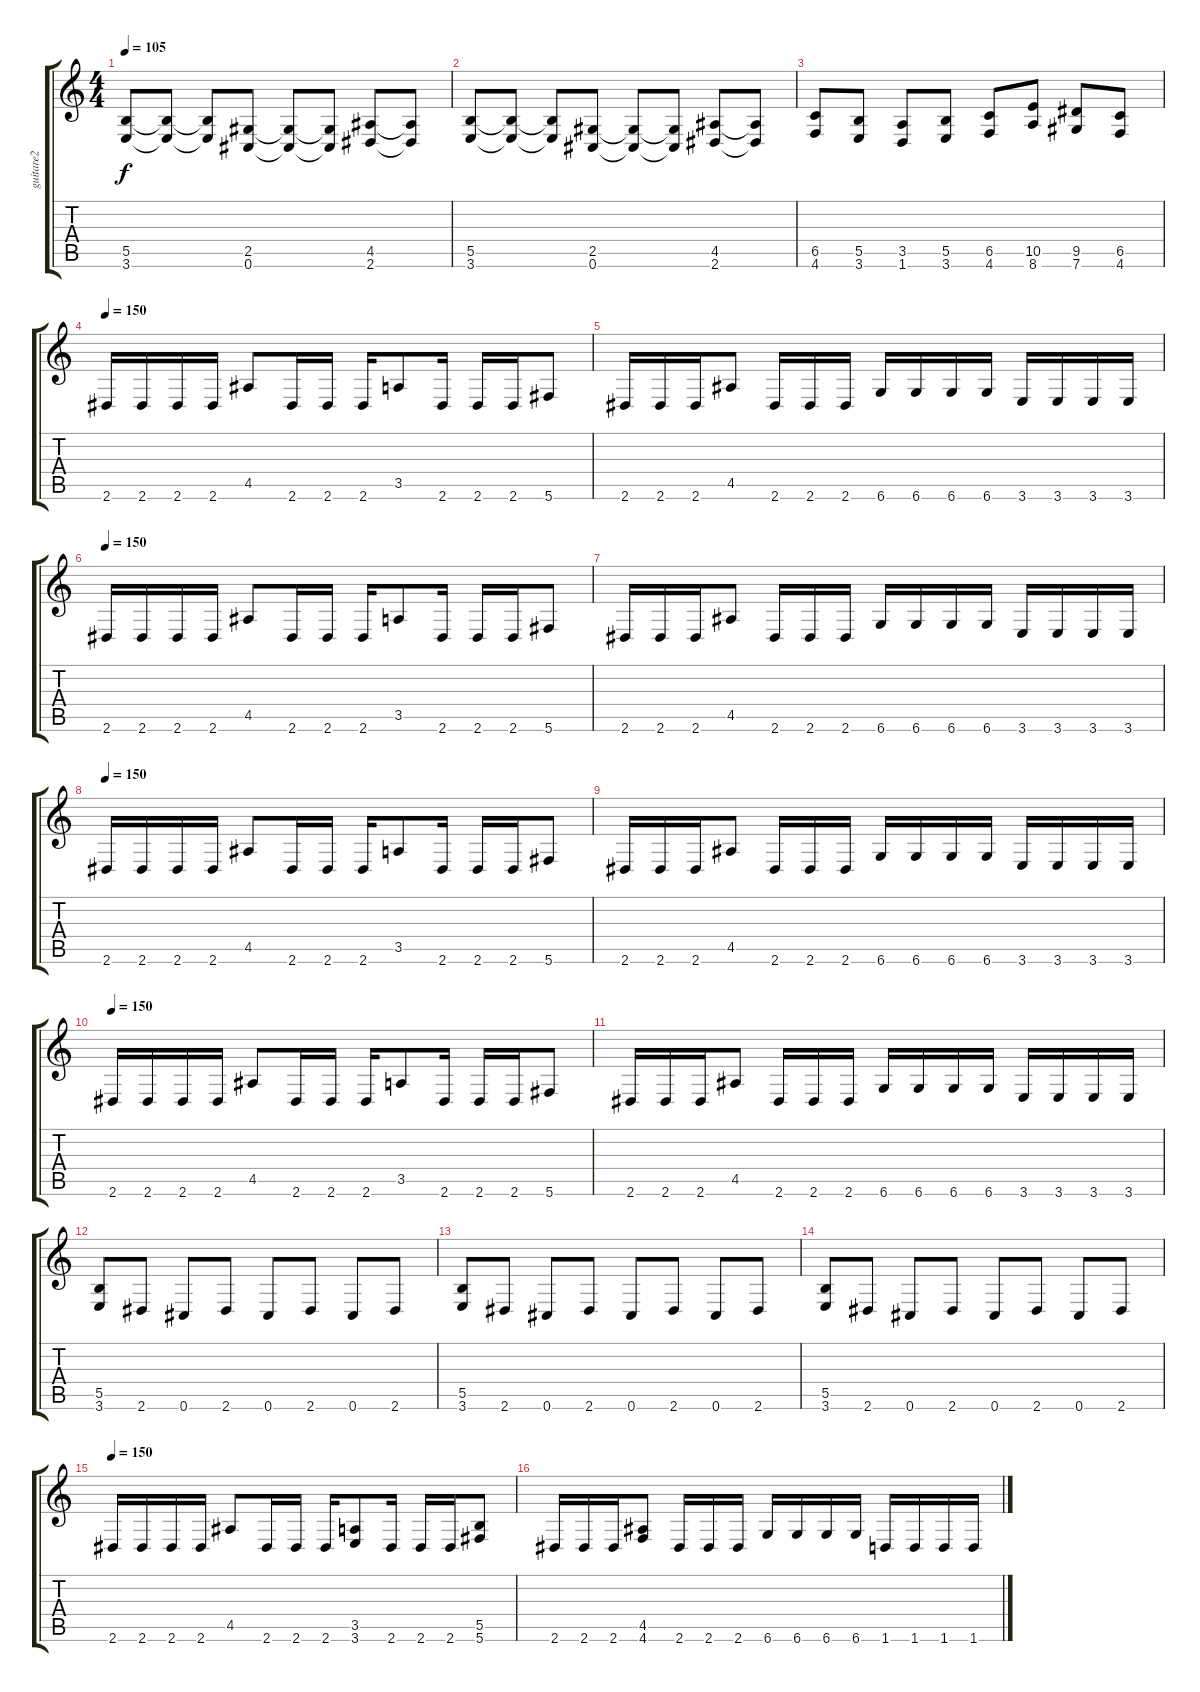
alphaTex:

\track ("guitare2" "guitare2") {instrument distortionguitar}
\staff {score tabs}
\tuning (Db4 Ab3 E3 B2 Gb2 Db2) {hide}
\ts (4 4)
\tempo 105
\clef g2
\ks c
(5.5 3.6).8{dy f} (5.5{t} 3.6{t}).8 (5.5{t} 3.6{t}).8 (2.5 0.6).8 (2.5{t} 0.6{t}).8 (2.5{t} 0.6{t}).8 (4.5 2.6).8 (4.5{t} 2.6{t}).8 |
(5.5 3.6).8 (5.5{t} 3.6{t}).8 (5.5{t} 3.6{t}).8 (2.5 0.6).8 (2.5{t} 0.6{t}).8 (2.5{t} 0.6{t}).8 (4.5 2.6).8 (4.5{t} 2.6{t}).8 |
(6.5 4.6).8 (5.5 3.6).8 (3.5 1.6).8 (5.5 3.6).8 (6.5 4.6).8 (10.5 8.6).8 (9.5 7.6).8 (6.5 4.6).8 |
\tempo 150
2.6.16 2.6.16 2.6.16 2.6.16 4.5.8 2.6.16 2.6.16 2.6.16 3.5.8 2.6.16 2.6.16 2.6.16 5.6.8 |
2.6.16 2.6.16 2.6.16 4.5.8 2.6.16 2.6.16 2.6.16 6.6.16 6.6.16 6.6.16 6.6.16 3.6.16 3.6.16 3.6.16 3.6.16 |
\tempo 150
2.6.16 2.6.16 2.6.16 2.6.16 4.5.8 2.6.16 2.6.16 2.6.16 3.5.8 2.6.16 2.6.16 2.6.16 5.6.8 |
2.6.16 2.6.16 2.6.16 4.5.8 2.6.16 2.6.16 2.6.16 6.6.16 6.6.16 6.6.16 6.6.16 3.6.16 3.6.16 3.6.16 3.6.16 |
\tempo 150
2.6.16 2.6.16 2.6.16 2.6.16 4.5.8 2.6.16 2.6.16 2.6.16 3.5.8 2.6.16 2.6.16 2.6.16 5.6.8 |
2.6.16 2.6.16 2.6.16 4.5.8 2.6.16 2.6.16 2.6.16 6.6.16 6.6.16 6.6.16 6.6.16 3.6.16 3.6.16 3.6.16 3.6.16 |
\tempo 150
2.6.16 2.6.16 2.6.16 2.6.16 4.5.8 2.6.16 2.6.16 2.6.16 3.5.8 2.6.16 2.6.16 2.6.16 5.6.8 |
2.6.16 2.6.16 2.6.16 4.5.8 2.6.16 2.6.16 2.6.16 6.6.16 6.6.16 6.6.16 6.6.16 3.6.16 3.6.16 3.6.16 3.6.16 |
(5.5 3.6).8 2.6.8 0.6.8 2.6.8 0.6.8 2.6.8 0.6.8 2.6.8 |
(5.5 3.6).8 2.6.8 0.6.8 2.6.8 0.6.8 2.6.8 0.6.8 2.6.8 |
(5.5 3.6).8 2.6.8 0.6.8 2.6.8 0.6.8 2.6.8 0.6.8 2.6.8 |
\tempo 150
2.6.16 2.6.16 2.6.16 2.6.16 4.5.8 2.6.16 2.6.16 2.6.16 (3.5 3.6).8 2.6.16 2.6.16 2.6.16 (5.5 5.6).8 |
2.6.16 2.6.16 2.6.16 (4.5 4.6).8 2.6.16 2.6.16 2.6.16 6.6.16 6.6.16 6.6.16 6.6.16 1.6.16 1.6.16 1.6.16 1.6.16
